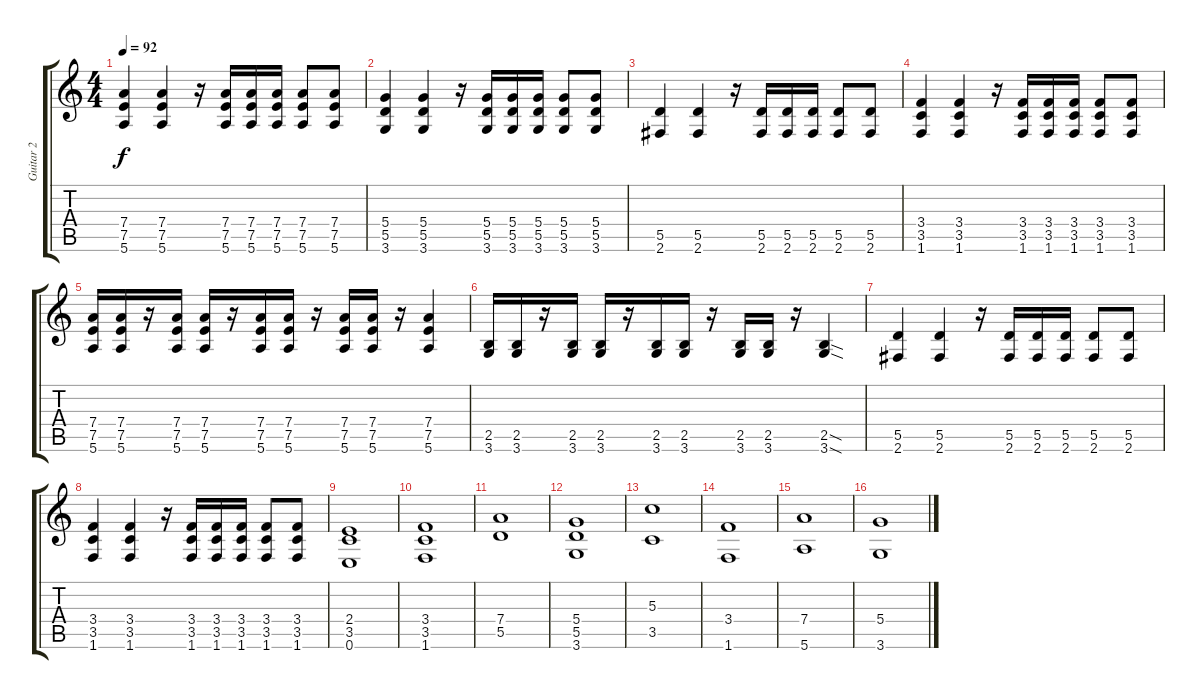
\track ("Guitar 2" "Guitar 2") {instrument electricguitarclean}
\staff {score tabs}
\tuning (D4 C4 G3 D3 A2 E2) {hide}
\ts (4 4)
\tempo 92
\clef g2
\ks c
(7.4 7.5 5.6).4{dy f} (7.4 7.5 5.6).4 r.16 (7.4 7.5 5.6).16 (7.4 7.5 5.6).16 (7.4 7.5 5.6).16 (7.4 7.5 5.6).8 (7.4 7.5 5.6).8 |
(5.4 5.5 3.6).4 (5.4 5.5 3.6).4 r.16 (5.4 5.5 3.6).16 (5.4 5.5 3.6).16 (5.4 5.5 3.6).16 (5.4 5.5 3.6).8 (5.4 5.5 3.6).8 |
(5.5 2.6).4 (5.5 2.6).4 r.16 (5.5 2.6).16 (5.5 2.6).16 (5.5 2.6).16 (5.5 2.6).8 (5.5 2.6).8 |
(3.4 3.5 1.6).4 (3.4 3.5 1.6).4 r.16 (3.4 3.5 1.6).16 (3.4 3.5 1.6).16 (3.4 3.5 1.6).16 (3.4 3.5 1.6).8 (3.4 3.5 1.6).8 |
(7.4 7.5 5.6).16 (7.4 7.5 5.6).16 r.16 (7.4 7.5 5.6).16 (7.4 7.5 5.6).16 r.16 (7.4 7.5 5.6).16 (7.4 7.5 5.6).16 r.16 (7.4 7.5 5.6).16 (7.4 7.5 5.6).16 r.16 (7.4 7.5 5.6).4 |
(2.5 3.6).16 (2.5 3.6).16 r.16 (2.5 3.6).16 (2.5 3.6).16 r.16 (2.5 3.6).16 (2.5 3.6).16 r.16 (2.5 3.6).16 (2.5 3.6).16 r.16 (2.5{sod} 3.6{sod}).4 |
(5.5 2.6).4 (5.5 2.6).4 r.16 (5.5 2.6).16 (5.5 2.6).16 (5.5 2.6).16 (5.5 2.6).8 (5.5 2.6).8 |
(3.4 3.5 1.6).4 (3.4 3.5 1.6).4 r.16 (3.4 3.5 1.6).16 (3.4 3.5 1.6).16 (3.4 3.5 1.6).16 (3.4 3.5 1.6).8 (3.4 3.5 1.6).8 |
(2.4 3.5 0.6).1 |
(3.4 3.5 1.6).1 |
(7.4 5.5).1 |
(5.4 5.5 3.6).1 |
(5.3 3.5).1 |
(3.4 1.6).1 |
(7.4 5.6).1 |
(5.4 3.6).1
